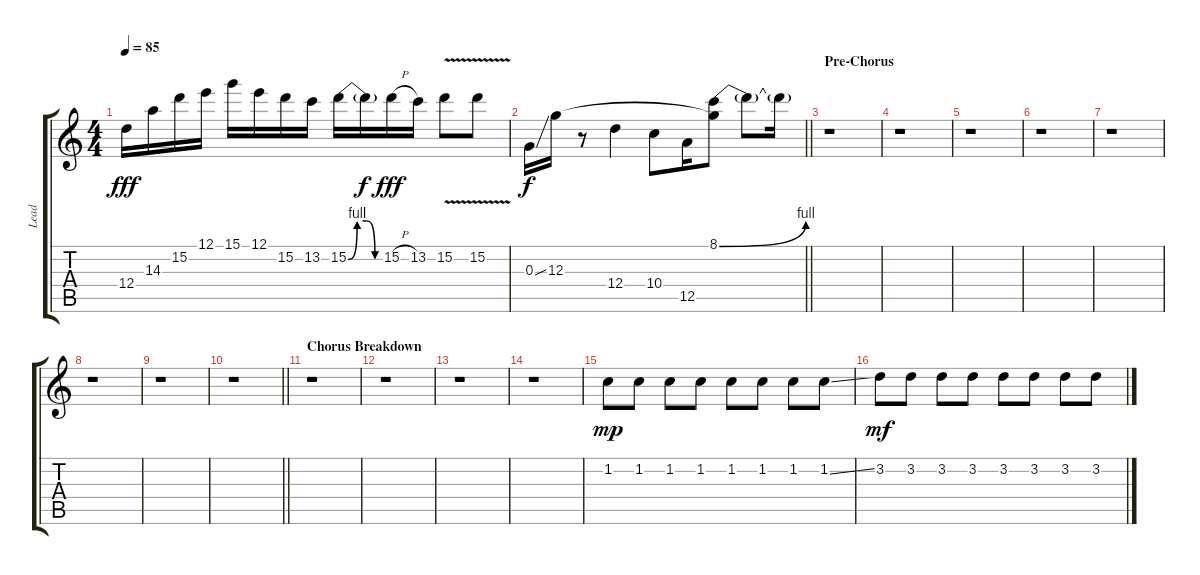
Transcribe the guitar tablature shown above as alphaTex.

\track ("Lead" "Lead") {instrument distortionguitar}
\staff {score tabs}
\tuning (E4 B3 G3 D3 A2 E2) {hide}
\ts (4 4)
\tempo 85
\clef g2
\ks c
12.4.16{dy fff} 14.3.16 15.2.16 12.1.16 15.1.16 12.1.16 15.2.16 13.2.16 15.2{be (custom 0 0 15 4 30 4 45 0 60 0)}.16 15.2{t}.16{dy f} 15.2{h}.16{dy fff} 13.2.16 15.2{v}.8 15.2{v}.8 |
\barLineRight lightlight
0.3{ss}.16{dy f} 12.3.16 r.8 12.4.4 10.4.8 12.5.16 (8.1{be (bend 0 0 60 4)} 12.3{t}).8 8.1{t}.8 8.1{t}.16 |
\section ("" "Pre-Chorus")
r.1 |
r.1 |
r.1 |
r.1 |
r.1 |
r.1 |
r.1 |
\barLineRight lightlight
r.1 |
\section ("" "Chorus Breakdown")
r.1 |
r.1 |
r.1 |
r.1 |
1.2.8{dy mp} 1.2.8 1.2.8 1.2.8 1.2.8 1.2.8 1.2.8 1.2{ss}.8 |
3.2.8{dy mf} 3.2.8 3.2.8 3.2.8 3.2.8 3.2.8 3.2.8 3.2{ss}.8
